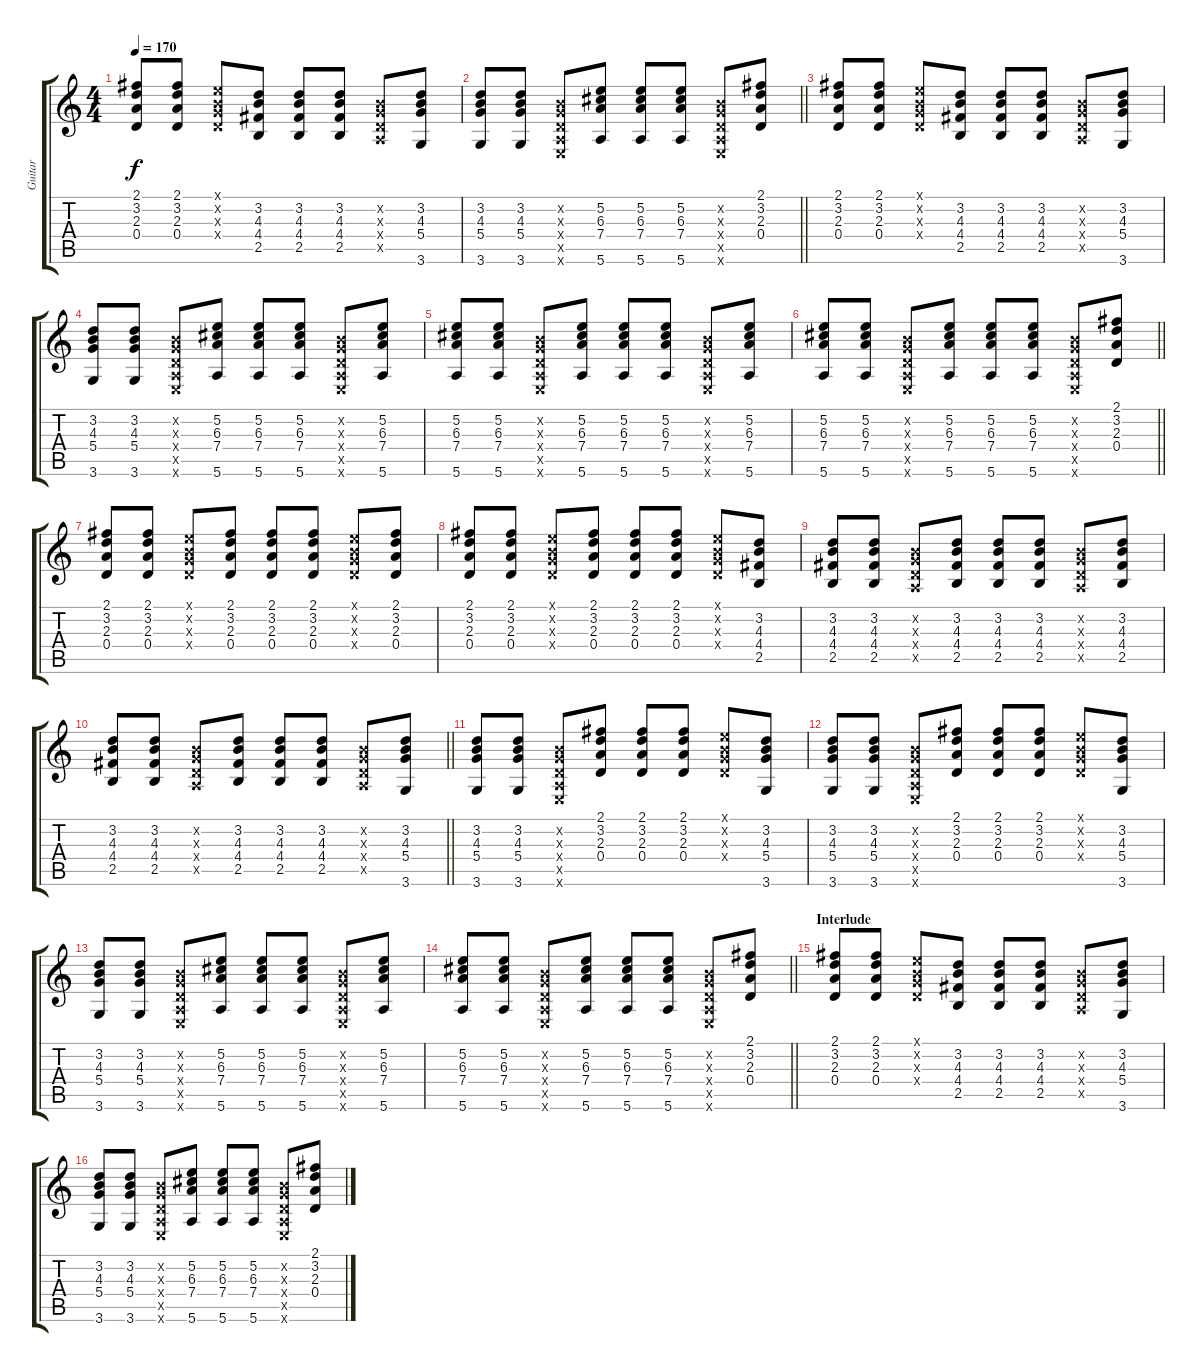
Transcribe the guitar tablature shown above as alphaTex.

\track ("Guitar" "Guitar") {instrument acousticguitarsteel}
\staff {score tabs}
\tuning (E4 B3 G3 D3 A2 E2) {hide}
\ts (4 4)
\tempo 170
\clef g2
\ks c
(2.1 3.2 2.3 0.4).8{dy f} (2.1 3.2 2.3 0.4).8 (0.1{x} 0.2{x} 0.3{x} 0.4{x}).8 (3.2 4.3 4.4 2.5).8 (3.2 4.3 4.4 2.5).8 (3.2 4.3 4.4 2.5).8 (0.2{x} 0.3{x} 0.4{x} 0.5{x}).8 (3.2 4.3 5.4 3.6).8 |
\barLineRight lightlight
(3.2 4.3 5.4 3.6).8 (3.2 4.3 5.4 3.6).8 (0.2{x} 0.3{x} 0.4{x} 0.5{x} 0.6{x}).8 (5.2 6.3 7.4 5.6).8 (5.2 6.3 7.4 5.6).8 (5.2 6.3 7.4 5.6).8 (0.2{x} 0.3{x} 0.4{x} 0.5{x} 0.6{x}).8 (2.1 3.2 2.3 0.4).8 |
(2.1 3.2 2.3 0.4).8 (2.1 3.2 2.3 0.4).8 (0.1{x} 0.2{x} 0.3{x} 0.4{x}).8 (3.2 4.3 4.4 2.5).8 (3.2 4.3 4.4 2.5).8 (3.2 4.3 4.4 2.5).8 (0.2{x} 0.3{x} 0.4{x} 0.5{x}).8 (3.2 4.3 5.4 3.6).8 |
(3.2 4.3 5.4 3.6).8 (3.2 4.3 5.4 3.6).8 (0.2{x} 0.3{x} 0.4{x} 0.5{x} 0.6{x}).8 (5.2 6.3 7.4 5.6).8 (5.2 6.3 7.4 5.6).8 (5.2 6.3 7.4 5.6).8 (0.2{x} 0.3{x} 0.4{x} 0.5{x} 0.6{x}).8 (5.2 6.3 7.4 5.6).8 |
(5.2 6.3 7.4 5.6).8 (5.2 6.3 7.4 5.6).8 (0.2{x} 0.3{x} 0.4{x} 0.5{x} 0.6{x}).8 (5.2 6.3 7.4 5.6).8 (5.2 6.3 7.4 5.6).8 (5.2 6.3 7.4 5.6).8 (0.2{x} 0.3{x} 0.4{x} 0.5{x} 0.6{x}).8 (5.2 6.3 7.4 5.6).8 |
\barLineRight lightlight
(5.2 6.3 7.4 5.6).8 (5.2 6.3 7.4 5.6).8 (0.2{x} 0.3{x} 0.4{x} 0.5{x} 0.6{x}).8 (5.2 6.3 7.4 5.6).8 (5.2 6.3 7.4 5.6).8 (5.2 6.3 7.4 5.6).8 (0.2{x} 0.3{x} 0.4{x} 0.5{x} 0.6{x}).8 (2.1 3.2 2.3 0.4).8 |
(2.1 3.2 2.3 0.4).8 (2.1 3.2 2.3 0.4).8 (0.1{x} 0.2{x} 0.3{x} 0.4{x}).8 (2.1 3.2 2.3 0.4).8 (2.1 3.2 2.3 0.4).8 (2.1 3.2 2.3 0.4).8 (0.1{x} 0.2{x} 0.3{x} 0.4{x}).8 (2.1 3.2 2.3 0.4).8 |
(2.1 3.2 2.3 0.4).8 (2.1 3.2 2.3 0.4).8 (0.1{x} 0.2{x} 0.3{x} 0.4{x}).8 (2.1 3.2 2.3 0.4).8 (2.1 3.2 2.3 0.4).8 (2.1 3.2 2.3 0.4).8 (0.1{x} 0.2{x} 0.3{x} 0.4{x}).8 (3.2 4.3 4.4 2.5).8 |
(3.2 4.3 4.4 2.5).8 (3.2 4.3 4.4 2.5).8 (0.2{x} 0.3{x} 0.4{x} 0.5{x}).8 (3.2 4.3 4.4 2.5).8 (3.2 4.3 4.4 2.5).8 (3.2 4.3 4.4 2.5).8 (0.2{x} 0.3{x} 0.4{x} 0.5{x}).8 (3.2 4.3 4.4 2.5).8 |
\barLineRight lightlight
(3.2 4.3 4.4 2.5).8 (3.2 4.3 4.4 2.5).8 (0.2{x} 0.3{x} 0.4{x} 0.5{x}).8 (3.2 4.3 4.4 2.5).8 (3.2 4.3 4.4 2.5).8 (3.2 4.3 4.4 2.5).8 (0.2{x} 0.3{x} 0.4{x} 0.5{x}).8 (3.2 4.3 5.4 3.6).8 |
(3.2 4.3 5.4 3.6).8 (3.2 4.3 5.4 3.6).8 (0.2{x} 0.3{x} 0.4{x} 0.5{x} 0.6{x}).8 (2.1 3.2 2.3 0.4).8 (2.1 3.2 2.3 0.4).8 (2.1 3.2 2.3 0.4).8 (0.1{x} 0.2{x} 0.3{x} 0.4{x}).8 (3.2 4.3 5.4 3.6).8 |
(3.2 4.3 5.4 3.6).8 (3.2 4.3 5.4 3.6).8 (0.2{x} 0.3{x} 0.4{x} 0.5{x} 0.6{x}).8 (2.1 3.2 2.3 0.4).8 (2.1 3.2 2.3 0.4).8 (2.1 3.2 2.3 0.4).8 (0.1{x} 0.2{x} 0.3{x} 0.4{x}).8 (3.2 4.3 5.4 3.6).8 |
(3.2 4.3 5.4 3.6).8 (3.2 4.3 5.4 3.6).8 (0.2{x} 0.3{x} 0.4{x} 0.5{x} 0.6{x}).8 (5.2 6.3 7.4 5.6).8 (5.2 6.3 7.4 5.6).8 (5.2 6.3 7.4 5.6).8 (0.2{x} 0.3{x} 0.4{x} 0.5{x} 0.6{x}).8 (5.2 6.3 7.4 5.6).8 |
\barLineRight lightlight
(5.2 6.3 7.4 5.6).8 (5.2 6.3 7.4 5.6).8 (0.2{x} 0.3{x} 0.4{x} 0.5{x} 0.6{x}).8 (5.2 6.3 7.4 5.6).8 (5.2 6.3 7.4 5.6).8 (5.2 6.3 7.4 5.6).8 (0.2{x} 0.3{x} 0.4{x} 0.5{x} 0.6{x}).8 (2.1 3.2 2.3 0.4).8 |
\section ("" "Interlude")
(2.1 3.2 2.3 0.4).8 (2.1 3.2 2.3 0.4).8 (0.1{x} 0.2{x} 0.3{x} 0.4{x}).8 (3.2 4.3 4.4 2.5).8 (3.2 4.3 4.4 2.5).8 (3.2 4.3 4.4 2.5).8 (0.2{x} 0.3{x} 0.4{x} 0.5{x}).8 (3.2 4.3 5.4 3.6).8 |
(3.2 4.3 5.4 3.6).8 (3.2 4.3 5.4 3.6).8 (0.2{x} 0.3{x} 0.4{x} 0.5{x} 0.6{x}).8 (5.2 6.3 7.4 5.6).8 (5.2 6.3 7.4 5.6).8 (5.2 6.3 7.4 5.6).8 (0.2{x} 0.3{x} 0.4{x} 0.5{x} 0.6{x}).8 (2.1 3.2 2.3 0.4).8
